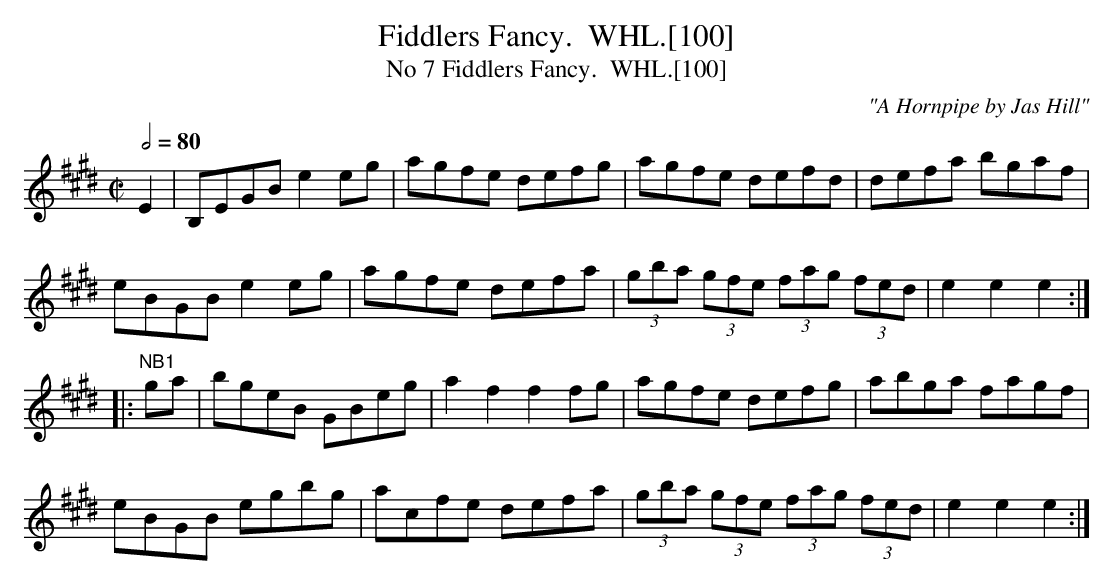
X:1
T:Fiddlers Fancy.  WHL.[100]
T:No 7 Fiddlers Fancy.  WHL.[100]
C: "A Hornpipe by Jas Hill"
M:C|
L:1/8
Q:1/2=80
K:E
E2|B,EGB e2 eg|agfe defg|agfe defd|defa bgaf|
eBGB e2 eg|agfe defa|(3gba (3gfe (3fag (3fed|e2e2e2 :|
|: "^NB1" ga|bgeB GBeg|a2f2f2 fg|agfe defg|abga fagf|
eBGB egbg|acfe defa|(3gba (3gfe (3fag (3fed|e2e2e2 :|
